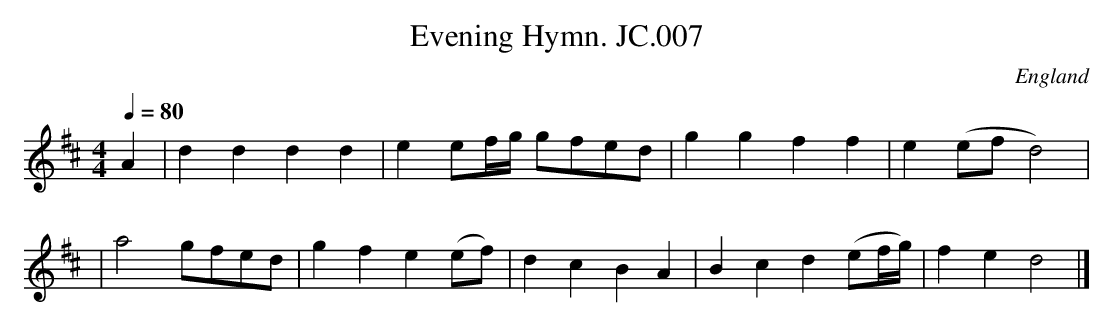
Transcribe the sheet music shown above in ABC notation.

X:1
T:Evening Hymn. JC.007
L:1/4
M:4/4
O:England
Q:80
K:D
A|\
dddd|ee/f/4g/4 g/f/e/d/|ggff|e(e/f/ d2)|!
|a2g/f/e/d/|gfe(e/f/)|dcBA|Bcd(e/f/4g/4)|fed2|]
